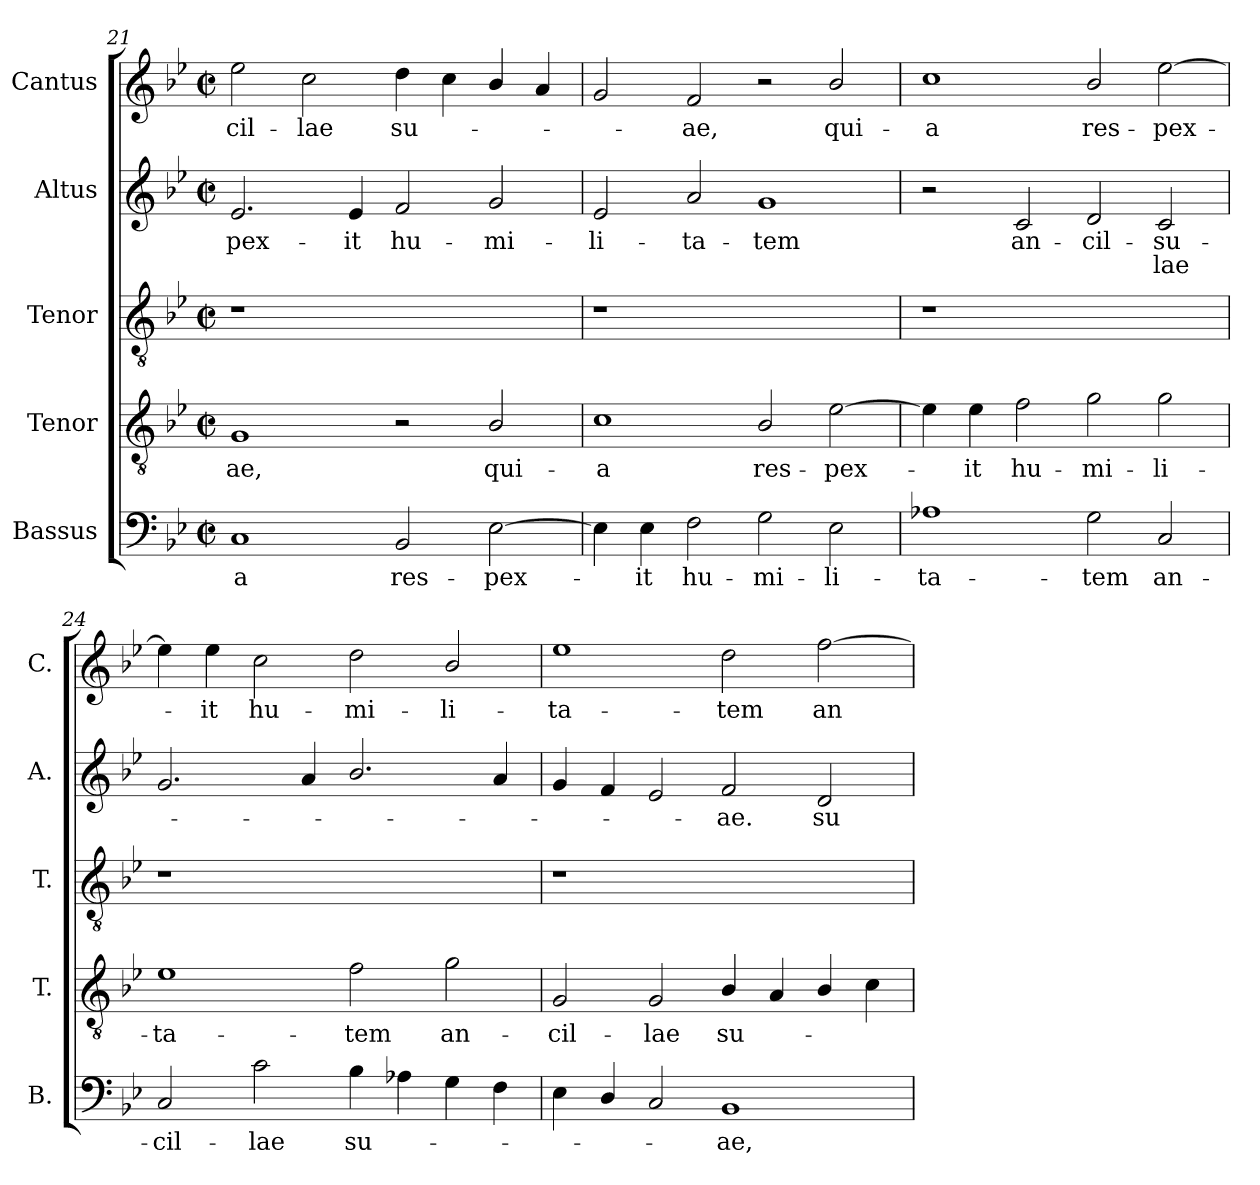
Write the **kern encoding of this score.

**kern	**text	**kern	**text	**kern	**kern	**text	**text	**kern	**text
*part5	*part5	*part4	*part4	*part3	*part2	*part2	*part2	*part1	*part1
*staff5	*staff5	*staff4	*staff4	*staff3	*staff2	*staff2	*staff2	*staff1	*staff1
*I"Bassus	*	*I"Tenor	*	*I"Tenor	*I"Altus	*	*	*I"Cantus	*
*I'B.	*	*I'T.	*	*I'T.	*I'A.	*	*	*I'C.	*
*clefF4	*	*clefGv2	*	*clefGv2	*clefG2	*	*	*clefG2	*
*	*	*ITrd7c12	*	*ITrd7c12	*	*	*	*	*
*k[b-e-]	*	*k[b-e-]	*	*k[b-e-]	*k[b-e-]	*	*	*k[b-e-]	*
*B-:	*	*B-:	*	*B-:	*B-:	*	*	*B-:	*
*M2/2	*	*M2/2	*	*M2/2	*M2/2	*	*	*M2/2	*
*met(c|)	*	*met(c|)	*	*met(c|)	*met(c|)	*	*	*met(c|)	*
=21	=21	=21	=21	=21	=21	=21	=21	=21	=21
!	!LO:LY:b:color=#000000	!	!	!	!	!	!	!	!
!	!	!	!LO:LY:b:color=#000000	!LO:N:vis=1	!	!	!	!	!
!	!	!	!	!	!	!LO:LY:b:color=#000000	!	!	!
!	!	!	!	!	!	!	!	!	!LO:LY:b:color=#000000
1Ci	-a	1GGi	-ae,	1r	2.e-i/	-pex-	.	2ee-i\	-cil-
!	!	!	!	!	!	!	!	!	!LO:LY:b:color=#000000
.	.	.	.	.	.	.	.	2cci\	-lae
!	!	!	!	!	!	!LO:LY:b:color=#000000	!	!	!
.	.	.	.	.	4e-i/	-it	.	.	.
!	!LO:LY:b:color=#000000	!	!	!	!	!	!	!	!
!	!	!	!	!	!	!LO:LY:b:color=#000000	!	!	!
!	!	!	!	!	!	!	!	!	!LO:LY:b:color=#000000
2BB-i/	res-	2r	.	1ryy	2fi/	hu-	.	4ddi\	su-
.	.	.	.	.	.	.	.	4cci\	.
!	!LO:LY:b:color=#000000	!	!	!	!	!	!	!	!
!	!	!	!LO:LY:b:color=#000000	!	!	!	!	!	!
!	!	!	!	!	!	!LO:LY:b:color=#000000	!	!	!
[>2E-i\	-pex-	2BB-i/	qui-	.	2gi/	-mi-	.	4b-i/	.
.	.	.	.	.	.	.	.	4ai/	.
!!LO:LB:g=z
=22	=22	=22	=22	=22	=22	=22	=22	=22	=22
!	!	!	!LO:LY:b:color=#000000	!LO:N:vis=1	!	!	!	!	!
!	!	!	!	!	!	!LO:LY:b:color=#000000	!	!	!
4E-i\]	.	1Ci	-a	1r	2e-i/	-li-	.	2gi/	.
!	!LO:LY:b:color=#000000	!	!	!	!	!	!	!	!
4E-i\	-it	.	.	.	.	.	.	.	.
!	!LO:LY:b:color=#000000	!	!	!	!	!	!	!	!
!	!	!	!	!	!	!LO:LY:b:color=#000000	!	!	!
!	!	!	!	!	!	!	!	!	!LO:LY:b:color=#000000
2Fi\	hu-	.	.	.	2ai/	-ta-	.	2fi/	-ae,
!	!LO:LY:b:color=#000000	!	!	!	!	!	!	!	!
!	!	!	!LO:LY:b:color=#000000	!	!	!	!	!	!
!	!	!	!	!	!	!LO:LY:b:color=#000000	!	!	!
2Gi\	-mi-	2BB-i/	res-	1ryy	1gi	-tem	.	2r	.
!	!LO:LY:b:color=#000000	!	!	!	!	!	!	!	!
!	!	!	!LO:LY:b:color=#000000	!	!	!	!	!	!
!	!	!	!	!	!	!	!	!	!LO:LY:b:color=#000000
2E-i\	-li-	[>2E-i\	-pex-	.	.	.	.	2b-i/	qui-
=23	=23	=23	=23	=23	=23	=23	=23	=23	=23
!	!LO:LY:b:color=#000000	!	!	!LO:N:vis=1	!	!	!	!	!
!	!	!	!	!	!	!	!	!	!LO:LY:b:color=#000000
1A-i	-ta-	4E-i\]	.	1r	2r	.	.	1cci	-a
!	!	!	!LO:LY:b:color=#000000	!	!	!	!	!	!
.	.	4E-i\	-it	.	.	.	.	.	.
!	!	!	!LO:LY:b:color=#000000	!	!	!	!	!	!
!	!	!	!	!	!	!LO:LY:b:color=#000000	!	!	!
.	.	2Fi\	hu-	.	2ci/	an-	.	.	.
!	!LO:LY:b:color=#000000	!	!	!	!	!	!	!	!
!	!	!	!LO:LY:b:color=#000000	!	!	!	!	!	!
!	!	!	!	!	!	!LO:LY:b:color=#000000	!	!	!
!	!	!	!	!	!	!	!	!	!LO:LY:b:color=#000000
2Gi\	-tem	2Gi\	-mi-	1ryy	2di/	-cil-	.	2b-i/	res-
!	!LO:LY:b:color=#000000	!	!	!	!	!	!	!	!
!	!	!	!LO:LY:b:color=#000000	!	!	!	!	!	!
!	!	!	!	!	!	!LO:LY:b:color=#000000	!LO:LY:b:color=#000000	!	!
!	!	!	!	!	!	!	!	!	!LO:LY:b:color=#000000
2Ci/	an-	2Gi\	-li-	.	2ci/	su-	-lae	[>2ee-i\	-pex-
=24	=24	=24	=24	=24	=24	=24	=24	=24	=24
!	!LO:LY:b:color=#000000	!	!	!	!	!	!	!	!
!	!	!	!LO:LY:b:color=#000000	!LO:N:vis=1	!	!	!	!	!
2Ci/	-cil-	1E-i	-ta-	1r	2.gi/	.	.	4ee-i\]	.
!	!	!	!	!	!	!	!	!	!LO:LY:b:color=#000000
.	.	.	.	.	.	.	.	4ee-i\	-it
!	!LO:LY:b:color=#000000	!	!	!	!	!	!	!	!
!	!	!	!	!	!	!	!	!	!LO:LY:b:color=#000000
2ci\	-lae	.	.	.	.	.	.	2cci\	hu-
.	.	.	.	.	4ai/	.	.	.	.
!	!LO:LY:b:color=#000000	!	!	!	!	!	!	!	!
!	!	!	!LO:LY:b:color=#000000	!	!	!	!	!	!
!	!	!	!	!	!	!	!	!	!LO:LY:b:color=#000000
4B-i\	su-	2Fi\	-tem	1ryy	2.b-i/	.	.	2ddi\	-mi-
4A-i\	.	.	.	.	.	.	.	.	.
!	!	!	!LO:LY:b:color=#000000	!	!	!	!	!	!
!	!	!	!	!	!	!	!	!	!LO:LY:b:color=#000000
4Gi\	.	2Gi\	an-	.	.	.	.	2b-i/	-li-
4Fi\	.	.	.	.	4ai/	.	.	.	.
=25	=25	=25	=25	=25	=25	=25	=25	=25	=25
!	!	!	!LO:LY:b:color=#000000	!LO:N:vis=1	!	!	!	!	!
!	!	!	!	!	!	!	!	!	!LO:LY:b:color=#000000
4E-i\	.	2GGi/	-cil-	1r	4gi/	.	.	1ee-i	-ta-
4Di/	.	.	.	.	4fi/	.	.	.	.
!	!	!	!LO:LY:b:color=#000000	!	!	!	!	!	!
2Ci/	.	2GGi/	-lae	.	2e-i/	.	.	.	.
!	!LO:LY:b:color=#000000	!	!	!	!	!	!	!	!
!	!	!	!LO:LY:b:color=#000000	!	!	!	!	!	!
!	!	!	!	!	!	!LO:LY:b:color=#000000	!	!	!
!	!	!	!	!	!	!	!	!	!LO:LY:b:color=#000000
1BB-i	-ae,	4BB-i/	su-	1ryy	2fi/	-ae.	.	2ddi\	-tem
.	.	4AAi/	.	.	.	.	.	.	.
!	!	!	!	!	!	!LO:LY:b:color=#000000	!	!	!
!	!	!	!	!	!	!	!	!	!LO:LY:b:color=#000000
.	.	4BB-i/	.	.	2di/	su-	.	[>2ffi\	an-
.	.	4Ci\	.	.	.	.	.	.	.
=	=	=	=	=	=	=	=	=	=
*-	*-	*-	*-	*-	*-	*-	*-	*-	*-
